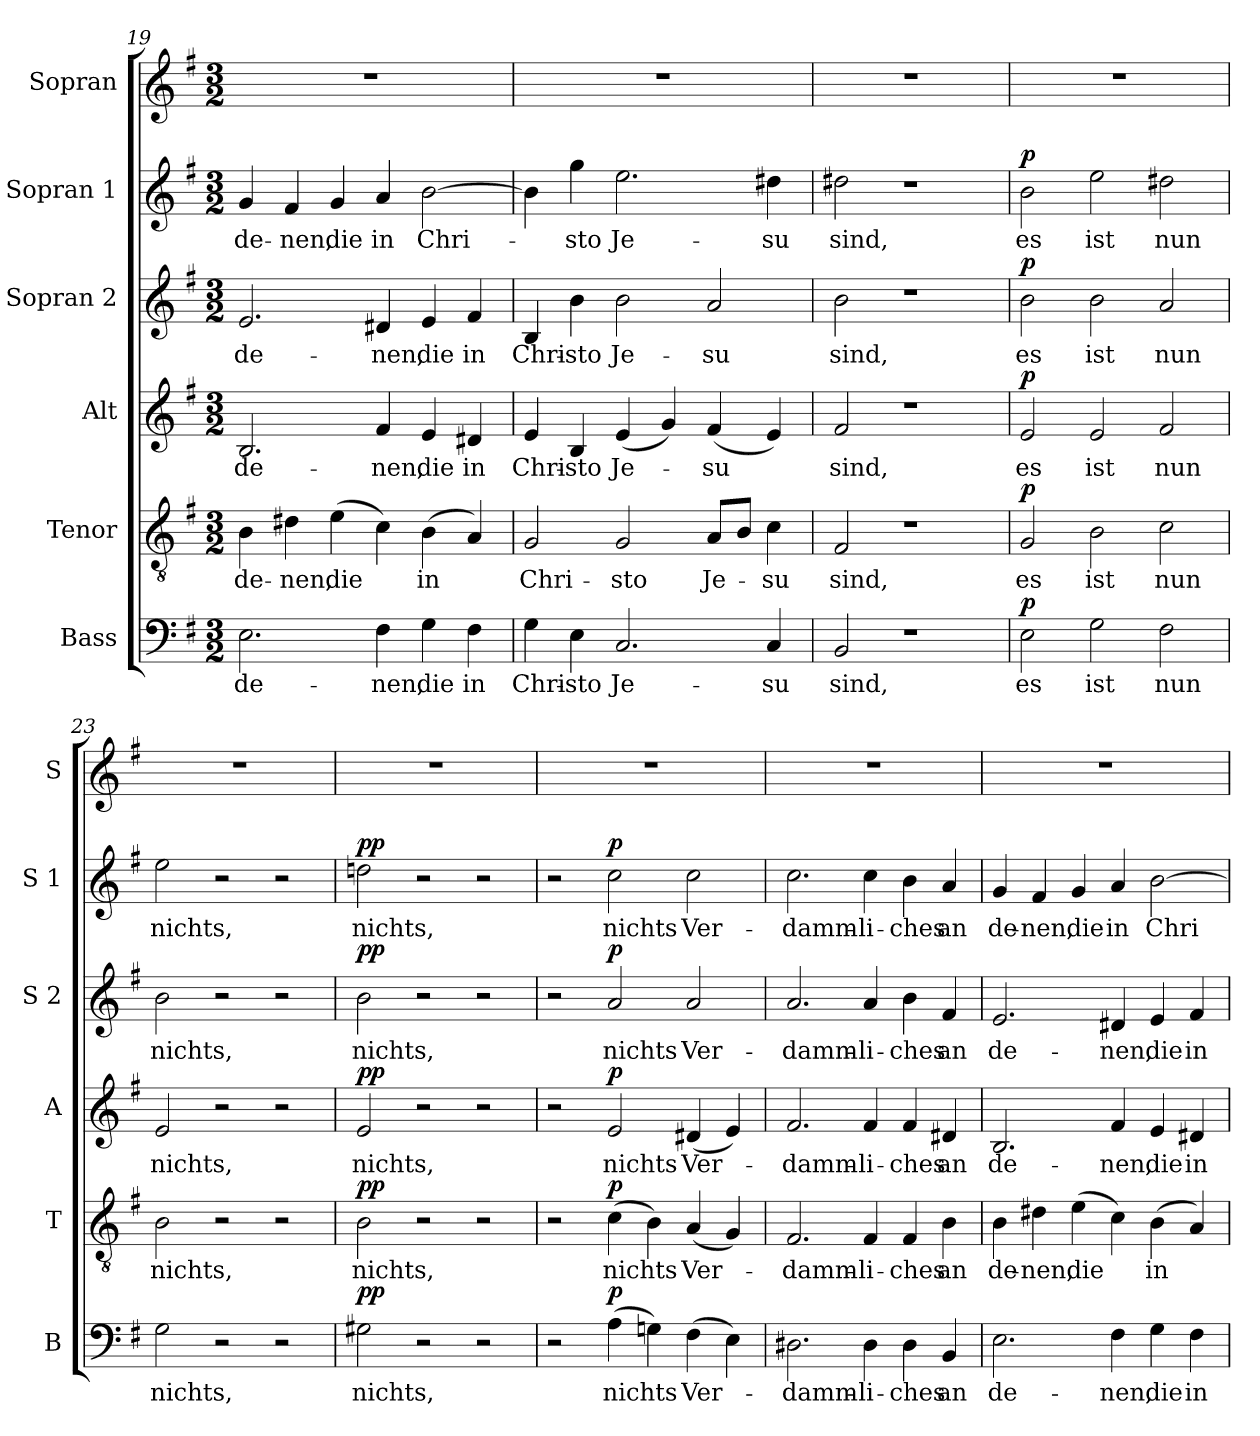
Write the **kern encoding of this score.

**kern	**text	**dynam	**kern	**text	**dynam	**kern	**text	**dynam	**kern	**text	**dynam	**kern	**text	**dynam	**kern
*part6	*part6	*part6	*part5	*part5	*part5	*part4	*part4	*part4	*part3	*part3	*part3	*part2	*part2	*part2	*part1
*staff6	*staff6	*staff6	*staff5	*staff5	*staff5	*staff4	*staff4	*staff4	*staff3	*staff3	*staff3	*staff2	*staff2	*staff2	*staff1
*I"Bass	*	*	*I"Tenor	*	*	*I"Alt	*	*	*I"Sopran 2	*	*	*I"Sopran 1	*	*	*I"Sopran
*I'B	*	*	*I'T	*	*	*I'A	*	*	*I'S 2	*	*	*I'S 1	*	*	*I'S
!!LO:LB:g=z
*clefF4	*	*	*clefGv2	*	*	*clefG2	*	*	*clefG2	*	*	*clefG2	*	*	*clefG2
*k[f#]	*	*	*k[f#]	*	*	*k[f#]	*	*	*k[f#]	*	*	*k[f#]	*	*	*k[f#]
*e:	*	*	*e:	*	*	*e:	*	*	*e:	*	*	*e:	*	*	*e:
*M3/2	*	*	*M3/2	*	*	*M3/2	*	*	*M3/2	*	*	*M3/2	*	*	*M3/2
=19	=19	=19	=19	=19	=19	=19	=19	=19	=19	=19	=19	=19	=19	=19	=19
2.E\	de-	.	4B\	de-	.	2.B/	de-	.	2.e/	de-	.	4g/	de-	.	1.r
.	.	.	4d#X\	-nen,	.	.	.	.	.	.	.	4f#/	-nen,	.	.
.	.	.	(4e\	die	.	.	.	.	.	.	.	4g/	die	.	.
4F#\	-nen,	.	4c\)	.	.	4f#/	-nen,	.	4d#X/	-nen,	.	4a/	in	.	.
4G\	die	.	(4B\	in	.	4e/	die	.	4e/	die	.	[2b\	Chri-	.	.
4F#\	in	.	4A/)	.	.	4d#X/	in	.	4f#/	in	.	.	.	.	.
=20	=20	=20	=20	=20	=20	=20	=20	=20	=20	=20	=20	=20	=20	=20	=20
4G\	Chri-	.	2G/	Chri-	.	4e/	Chri-	.	4B/	Chri-	.	4b\]	.	.	1.r
4E\	-sto	.	.	.	.	4B/	-sto	.	4b\	-sto	.	4gg\	-sto	.	.
2.C/	Je-	.	2G/	-sto	.	(4e/	Je-	.	2b\	Je-	.	2.ee\	Je-	.	.
.	.	.	.	.	.	4g/)	.	.	.	.	.	.	.	.	.
.	.	.	8A/L	Je-	.	(4f#/	-su	.	2a/	-su	.	.	.	.	.
.	.	.	8B/J	.	.	.	.	.	.	.	.	.	.	.	.
4C/	-su	.	4c\	-su	.	4e/)	.	.	.	.	.	4dd#X\	-su	.	.
=21	=21	=21	=21	=21	=21	=21	=21	=21	=21	=21	=21	=21	=21	=21	=21
2BB/	sind,	.	2F#/	sind,	.	2f#/	sind,	.	2b\	sind,	.	2dd#X\	sind,	.	1.r
1r	.	.	1r	.	.	1r	.	.	1r	.	.	1r	.	.	.
=22	=22	=22	=22	=22	=22	=22	=22	=22	=22	=22	=22	=22	=22	=22	=22
!	!	!LO:DY:a	!	!	!LO:DY:a	!	!	!LO:DY:a	!	!	!LO:DY:a	!	!	!LO:DY:a	!
2E\	es	p	2G/	es	p	2e/	es	p	2b\	es	p	2b\	es	p	1.r
2G\	ist	.	2B\	ist	.	2e/	ist	.	2b\	ist	.	2ee\	ist	.	.
2F#\	nun	.	2c\	nun	.	2f#/	nun	.	2a/	nun	.	2dd#X\	nun	.	.
=23	=23	=23	=23	=23	=23	=23	=23	=23	=23	=23	=23	=23	=23	=23	=23
2G\	nichts,	.	2B\	nichts,	.	2e/	nichts,	.	2b\	nichts,	.	2ee\	nichts,	.	1.r
2r	.	.	2r	.	.	2r	.	.	2r	.	.	2r	.	.	.
2r	.	.	2r	.	.	2r	.	.	2r	.	.	2r	.	.	.
=24	=24	=24	=24	=24	=24	=24	=24	=24	=24	=24	=24	=24	=24	=24	=24
!	!	!LO:DY:a	!	!	!LO:DY:a	!	!	!LO:DY:a	!	!	!LO:DY:a	!	!	!LO:DY:a	!
2G#X\	nichts,	pp	2B\	nichts,	pp	2e/	nichts,	pp	2b\	nichts,	pp	2ddn\	nichts,	pp	1.r
2r	.	.	2r	.	.	2r	.	.	2r	.	.	2r	.	.	.
2r	.	.	2r	.	.	2r	.	.	2r	.	.	2r	.	.	.
!!LO:LB:g=z
=25	=25	=25	=25	=25	=25	=25	=25	=25	=25	=25	=25	=25	=25	=25	=25
2r	.	.	2r	.	.	2r	.	.	2r	.	.	2r	.	.	1.r
!	!	!LO:DY:a	!	!	!LO:DY:a	!	!	!LO:DY:a	!	!	!LO:DY:a	!	!	!LO:DY:a	!
(4A\	nichts	p	(4c\	nichts	p	2e/	nichts	p	2a/	nichts	p	2cc\	nichts	p	.
4Gn\)	.	.	4B\)	.	.	.	.	.	.	.	.	.	.	.	.
(4F#\	Ver-	.	(4A/	Ver-	.	(4d#X/	Ver-	.	2a/	Ver-	.	2cc\	Ver-	.	.
4E\)	.	.	4G/)	.	.	4e/)	.	.	.	.	.	.	.	.	.
=26	=26	=26	=26	=26	=26	=26	=26	=26	=26	=26	=26	=26	=26	=26	=26
2.D#X\	-damm-	.	2.F#/	-damm-	.	2.f#/	-damm-	.	2.a/	-damm-	.	2.cc\	-damm-	.	1.r
4D#\	-li-	.	4F#/	-li-	.	4f#/	-li-	.	4a/	-li-	.	4cc\	-li-	.	.
4D#\	-ches	.	4F#/	-ches	.	4f#/	-ches	.	4b\	-ches	.	4b\	-ches	.	.
4BB/	an	.	4B\	an	.	4d#X/	an	.	4f#/	an	.	4a/	an	.	.
=27	=27	=27	=27	=27	=27	=27	=27	=27	=27	=27	=27	=27	=27	=27	=27
2.E\	de-	.	4B\	de-	.	2.B/	de-	.	2.e/	de-	.	4g/	de-	.	1.r
.	.	.	4d#X\	-nen,	.	.	.	.	.	.	.	4f#/	-nen,	.	.
.	.	.	(4e\	die	.	.	.	.	.	.	.	4g/	die	.	.
4F#\	-nen,	.	4c\)	.	.	4f#/	-nen,	.	4d#X/	-nen,	.	4a/	in	.	.
4G\	die	.	(4B\	in	.	4e/	die	.	4e/	die	.	[2b\	Chri-	.	.
4F#\	in	.	4A/)	.	.	4d#X/	in	.	4f#/	in	.	.	.	.	.
=	=	=	=	=	=	=	=	=	=	=	=	=	=	=	=
*-	*-	*-	*-	*-	*-	*-	*-	*-	*-	*-	*-	*-	*-	*-	*-
